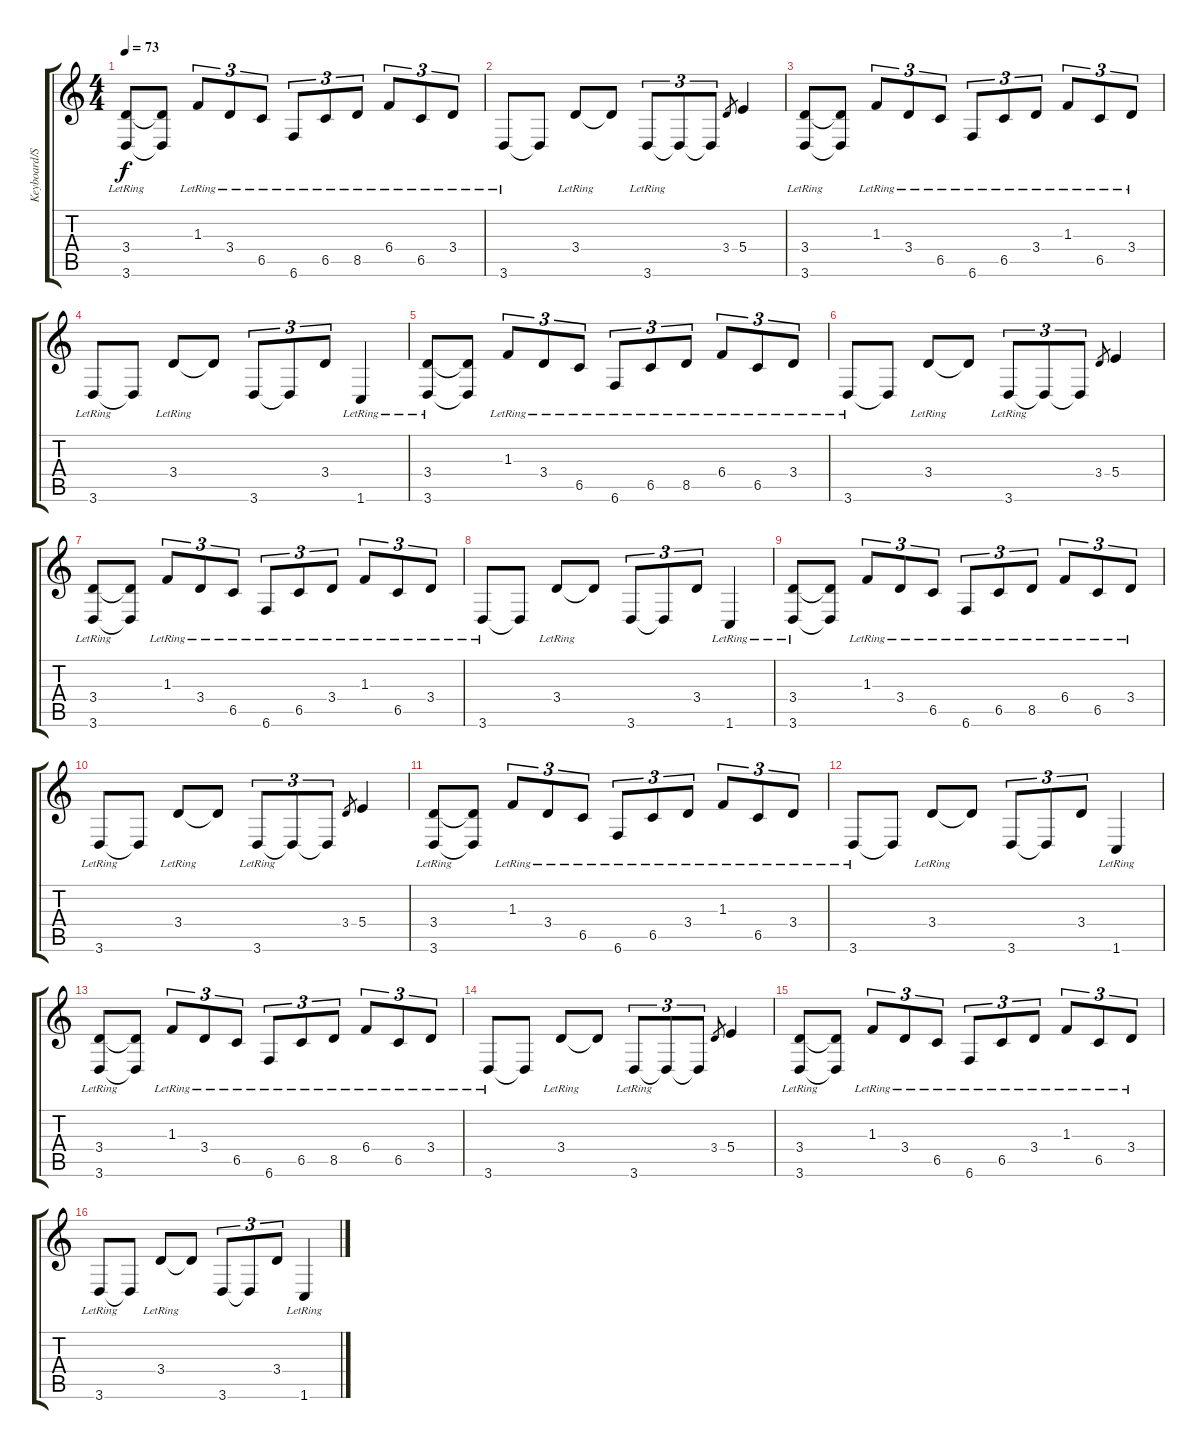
\track ("Keyboard/Sample" "Keyboard/S") {instrument electricguitarjazz}
\staff {score tabs}
\tuning (Db4 Ab3 E3 B2 Gb2 B1) {hide}
\ts (4 4)
\tempo 73
\clef g2
\ks c
(3.4 3.6{lr}).8{dy f} (3.4{t} 3.6{t}).8 1.3{lr}.8{tu (3 2)} 3.4{lr}.8{tu (3 2)} 6.5{lr}.8{tu (3 2)} 6.6{lr}.8{tu (3 2)} 6.5{lr}.8{tu (3 2)} 8.5{lr}.8{tu (3 2)} 6.4{lr}.8{tu (3 2)} 6.5{lr}.8{tu (3 2)} 3.4{lr}.8{tu (3 2)} |
3.6{lr}.8 3.6{t}.8 3.4{lr}.8 3.4{t}.8 3.6{lr}.8{tu (3 2)} 3.6{t}.8{tu (3 2)} 3.6{t}.8{tu (3 2)} 3.4.8{gr} 5.4.4 |
(3.4 3.6{lr}).8 (3.4{t} 3.6{t}).8 1.3{lr}.8{tu (3 2)} 3.4{lr}.8{tu (3 2)} 6.5{lr}.8{tu (3 2)} 6.6{lr}.8{tu (3 2)} 6.5{lr}.8{tu (3 2)} 3.4{lr}.8{tu (3 2)} 1.3{lr}.8{tu (3 2)} 6.5{lr}.8{tu (3 2)} 3.4{lr}.8{tu (3 2)} |
3.6{lr}.8 3.6{t}.8 3.4{lr}.8 3.4{t}.8 3.6.8{tu (3 2)} 3.6{t}.8{tu (3 2)} 3.4.8{tu (3 2)} 1.6{lr}.4 |
(3.4 3.6{lr}).8 (3.4{t} 3.6{t}).8 1.3{lr}.8{tu (3 2)} 3.4{lr}.8{tu (3 2)} 6.5{lr}.8{tu (3 2)} 6.6{lr}.8{tu (3 2)} 6.5{lr}.8{tu (3 2)} 8.5{lr}.8{tu (3 2)} 6.4{lr}.8{tu (3 2)} 6.5{lr}.8{tu (3 2)} 3.4{lr}.8{tu (3 2)} |
3.6{lr}.8 3.6{t}.8 3.4{lr}.8 3.4{t}.8 3.6{lr}.8{tu (3 2)} 3.6{t}.8{tu (3 2)} 3.6{t}.8{tu (3 2)} 3.4.8{gr} 5.4.4 |
(3.4 3.6{lr}).8 (3.4{t} 3.6{t}).8 1.3{lr}.8{tu (3 2)} 3.4{lr}.8{tu (3 2)} 6.5{lr}.8{tu (3 2)} 6.6{lr}.8{tu (3 2)} 6.5{lr}.8{tu (3 2)} 3.4{lr}.8{tu (3 2)} 1.3{lr}.8{tu (3 2)} 6.5{lr}.8{tu (3 2)} 3.4{lr}.8{tu (3 2)} |
3.6{lr}.8 3.6{t}.8 3.4{lr}.8 3.4{t}.8 3.6.8{tu (3 2)} 3.6{t}.8{tu (3 2)} 3.4.8{tu (3 2)} 1.6{lr}.4 |
(3.4 3.6{lr}).8 (3.4{t} 3.6{t}).8 1.3{lr}.8{tu (3 2)} 3.4{lr}.8{tu (3 2)} 6.5{lr}.8{tu (3 2)} 6.6{lr}.8{tu (3 2)} 6.5{lr}.8{tu (3 2)} 8.5{lr}.8{tu (3 2)} 6.4{lr}.8{tu (3 2)} 6.5{lr}.8{tu (3 2)} 3.4{lr}.8{tu (3 2)} |
3.6{lr}.8 3.6{t}.8 3.4{lr}.8 3.4{t}.8 3.6{lr}.8{tu (3 2)} 3.6{t}.8{tu (3 2)} 3.6{t}.8{tu (3 2)} 3.4.8{gr} 5.4.4 |
(3.4 3.6{lr}).8 (3.4{t} 3.6{t}).8 1.3{lr}.8{tu (3 2)} 3.4{lr}.8{tu (3 2)} 6.5{lr}.8{tu (3 2)} 6.6{lr}.8{tu (3 2)} 6.5{lr}.8{tu (3 2)} 3.4{lr}.8{tu (3 2)} 1.3{lr}.8{tu (3 2)} 6.5{lr}.8{tu (3 2)} 3.4{lr}.8{tu (3 2)} |
3.6{lr}.8 3.6{t}.8 3.4{lr}.8 3.4{t}.8 3.6.8{tu (3 2)} 3.6{t}.8{tu (3 2)} 3.4.8{tu (3 2)} 1.6{lr}.4 |
(3.4 3.6{lr}).8 (3.4{t} 3.6{t}).8 1.3{lr}.8{tu (3 2)} 3.4{lr}.8{tu (3 2)} 6.5{lr}.8{tu (3 2)} 6.6{lr}.8{tu (3 2)} 6.5{lr}.8{tu (3 2)} 8.5{lr}.8{tu (3 2)} 6.4{lr}.8{tu (3 2)} 6.5{lr}.8{tu (3 2)} 3.4{lr}.8{tu (3 2)} |
3.6{lr}.8 3.6{t}.8 3.4{lr}.8 3.4{t}.8 3.6{lr}.8{tu (3 2)} 3.6{t}.8{tu (3 2)} 3.6{t}.8{tu (3 2)} 3.4.8{gr} 5.4.4 |
(3.4 3.6{lr}).8 (3.4{t} 3.6{t}).8 1.3{lr}.8{tu (3 2)} 3.4{lr}.8{tu (3 2)} 6.5{lr}.8{tu (3 2)} 6.6{lr}.8{tu (3 2)} 6.5{lr}.8{tu (3 2)} 3.4{lr}.8{tu (3 2)} 1.3{lr}.8{tu (3 2)} 6.5{lr}.8{tu (3 2)} 3.4{lr}.8{tu (3 2)} |
3.6{lr}.8 3.6{t}.8 3.4{lr}.8 3.4{t}.8 3.6.8{tu (3 2)} 3.6{t}.8{tu (3 2)} 3.4.8{tu (3 2)} 1.6{lr}.4
